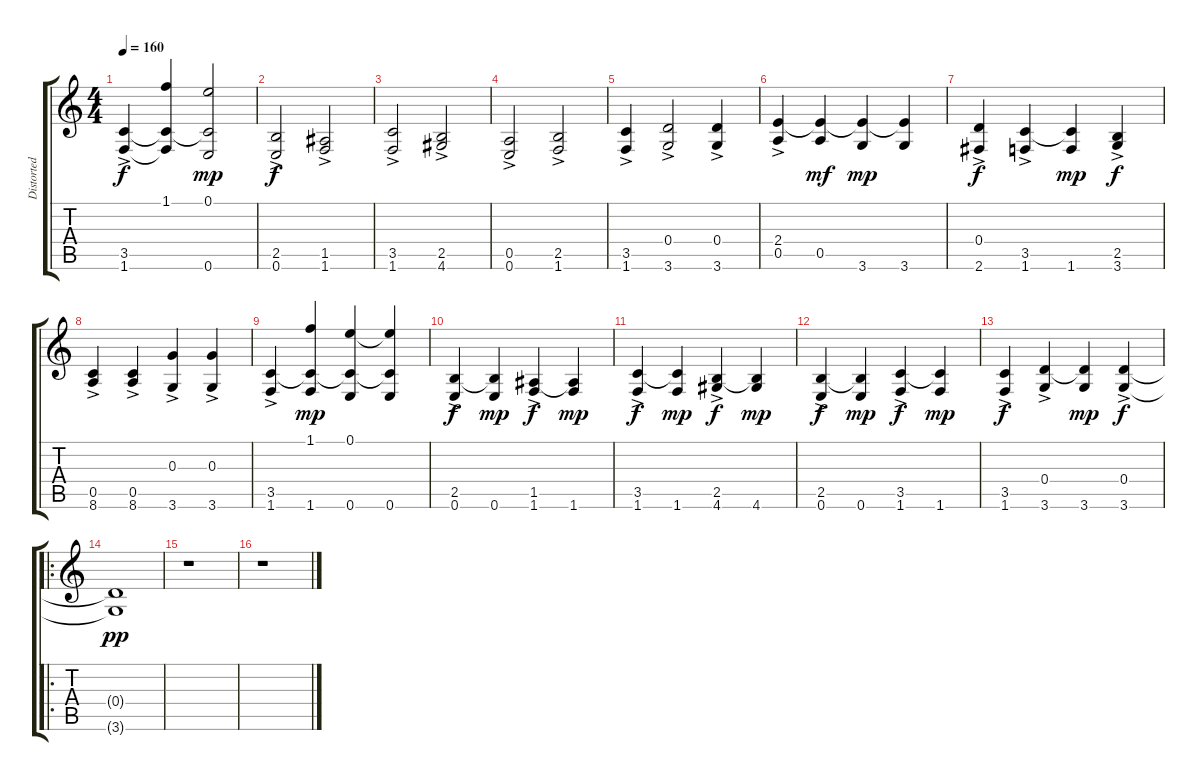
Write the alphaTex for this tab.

\track ("Distorted" "Distorted") {instrument distortionguitar}
\staff {score tabs}
\tuning (E4 B3 G3 D3 A2 E2) {hide}
\ts (4 4)
\tempo 160
\clef g2
\ks c
(3.5{ac} 1.6{ac}).4{dy f} (1.1 3.5{t} 1.6{t}).4 (0.1 3.5{t} 0.6).2{dy mp} |
(2.5{ac} 0.6{ac}).2{dy f} (1.5{ac} 1.6{ac}).2 |
(3.5{ac} 1.6{ac}).2 (2.5{ac} 4.6{ac}).2 |
(0.5{ac} 0.6{ac}).2 (2.5{ac} 1.6{ac}).2 |
(3.5{ac} 1.6{ac}).4 (0.4{ac} 3.6{ac}).2 (0.4{ac} 3.6{ac}).4 |
(2.4{ac} 0.5{ac}).4 (2.4{t} 0.5).4{dy mf} (2.4{t} 3.6).4{dy mp} (2.4{t} 3.6).4 |
(0.4{ac} 2.6{ac}).4{dy f} (3.5{ac} 1.6{ac}).4 (3.5{t} 1.6).4{dy mp} (2.5{ac} 3.6{ac}).4{dy f} |
(0.5{ac} 8.6{ac}).4 (0.5{ac} 8.6{ac}).4 (0.3{ac} 3.6{ac}).4 (0.3{ac} 3.6{ac}).4 |
(3.5{ac} 1.6{ac}).4 (1.1 3.5{t} 1.6).4{dy mp} (0.1 3.5{t} 0.6).4 (0.1{t} 3.5{t} 0.6).4 |
(2.5{ac} 0.6{ac}).4{dy f} (2.5{t} 0.6).4{dy mp} (1.5{ac} 1.6{ac}).4{dy f} (1.5{t} 1.6).4{dy mp} |
(3.5{ac} 1.6{ac}).4{dy f} (3.5{t} 1.6).4{dy mp} (2.5{ac} 4.6{ac}).4{dy f} (2.5{t} 4.6).4{dy mp} |
(2.5{ac} 0.6{ac}).4{dy f} (2.5{t} 0.6).4{dy mp} (3.5{ac} 1.6{ac}).4{dy f} (3.5{t} 1.6).4{dy mp} |
(3.5{ac} 1.6{ac}).4{dy f} (0.4{ac} 3.6{ac}).4 (0.4{t} 3.6).4{dy mp} (0.4{ac} 3.6{ac}).4{dy f} |
\ro
(0.4{t} 3.6{t}).1{dy pp} |
r.1 |
r.1
